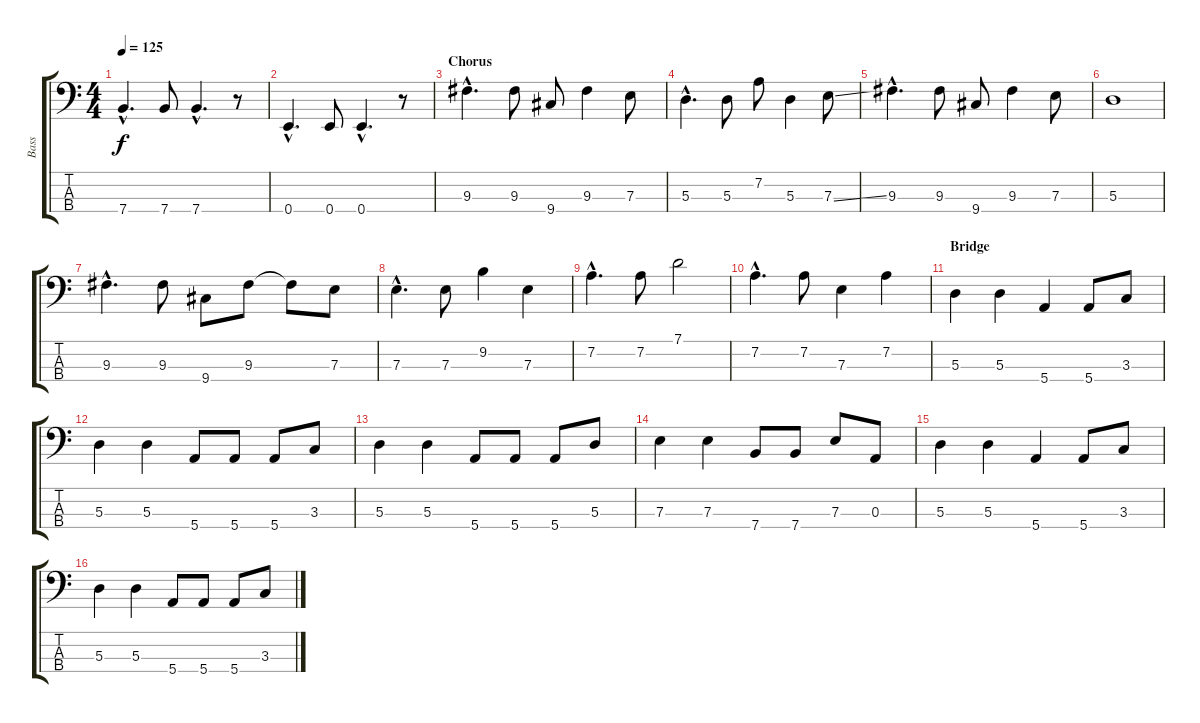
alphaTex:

\track ("Bass" "Bass") {instrument electricbassfinger}
\staff {score tabs}
\tuning (G2 D2 A1 E1) {hide}
\ts (4 4)
\tempo 125
\clef f4
\ks c
7.4{hac}.4{d dy f} 7.4.8 7.4{hac}.4{d} r.8 |
0.4{hac}.4{d} 0.4.8 0.4{hac}.4{d} r.8 |
\section ("" "Chorus")
9.3{hac}.4{d} 9.3.8 9.4.8 9.3.4 7.3.8 |
5.3{hac}.4{d} 5.3.8 7.2.8 5.3.4 7.3{ss}.8 |
9.3{hac}.4{d} 9.3.8 9.4.8 9.3.4 7.3.8 |
5.3.1 |
9.3{hac}.4{d} 9.3.8 9.4.8 9.3.8 9.3{t}.8 7.3.8 |
7.3{hac}.4{d} 7.3.8 9.2.4 7.3.4 |
7.2{hac}.4{d} 7.2.8 7.1.2 |
7.2{hac}.4{d} 7.2.8 7.3.4 7.2.4 |
\section ("" "Bridge")
5.3.4 5.3.4 5.4.4 5.4.8 3.3.8 |
5.3.4 5.3.4 5.4.8 5.4.8 5.4.8 3.3.8 |
5.3.4 5.3.4 5.4.8 5.4.8 5.4.8 5.3.8 |
7.3.4 7.3.4 7.4.8 7.4.8 7.3.8 0.3.8 |
5.3.4 5.3.4 5.4.4 5.4.8 3.3.8 |
5.3.4 5.3.4 5.4.8 5.4.8 5.4.8 3.3.8
